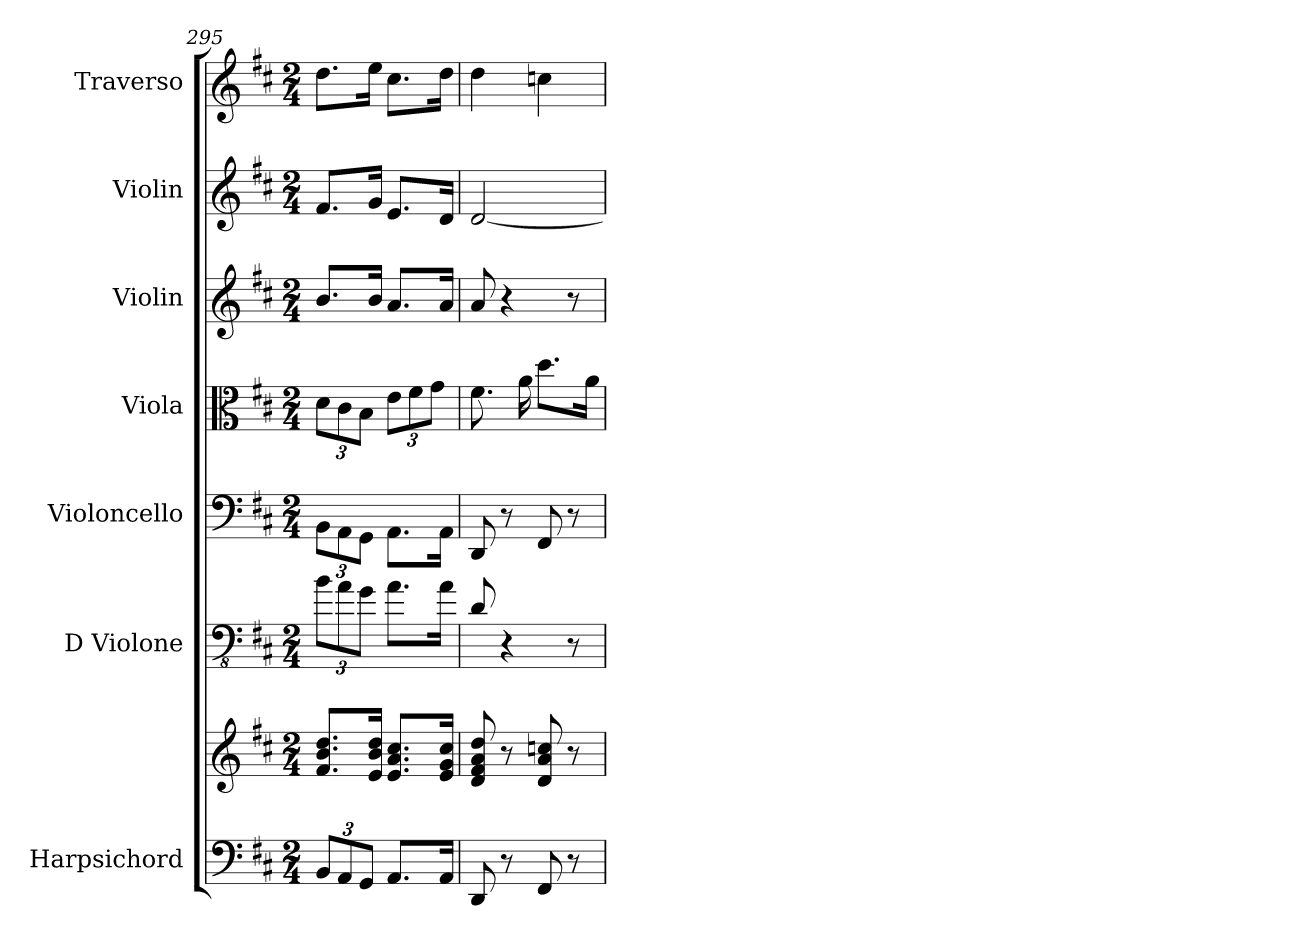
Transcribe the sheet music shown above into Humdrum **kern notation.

**kern	**kern	**kern	**kern	**kern	**kern	**kern	**kern
*part7	*part7	*part6	*part5	*part4	*part3	*part2	*part1
*staff8	*staff7	*staff6	*staff5	*staff4	*staff3	*staff2	*staff1
*I"Harpsichord	*	*I"D Violone	*I"Violoncello	*I"Viola	*I"Violin	*I"Violin	*I"Traverso
*I'Hch.	*	*I'D Vne.	*I'Vc.	*I'Vla.	*I'Vln.	*I'Vln.	*I'Trv.
*clefF4	*clefG2	*clefFv4	*clefF4	*clefC3	*clefG2	*clefG2	*clefG2
*	*	*ITrd7c12	*	*	*	*	*
*k[f#c#]	*k[f#c#]	*k[f#c#]	*k[f#c#]	*k[f#c#]	*k[f#c#]	*k[f#c#]	*k[f#c#]
*M2/4	*M2/4	*M2/4	*M2/4	*M2/4	*M2/4	*M2/4	*M2/4
*Xbrackettup	*	*Xbrackettup	*Xbrackettup	*Xbrackettup	*	*	*
=295	=295	=295	=295	=295	=295	=295	=295
12BB/L	8.f#/ 8.b/ 8.dd/L	12BB\L	12BB\L	12d\L	8.b/L	8.f#/L	8.dd\L
12AA/	.	12AA\	12AA\	12c#\	.	.	.
12GG/J	.	12GG\J	12GG\J	12B\J	.	.	.
.	16e/ 16b/ 16dd/Jk	.	.	.	16b/Jk	16g/Jk	16ee\Jk
8.AA/L	8.e/ 8.a/ 8.cc#/L	8.AA\L	8.AA\L	12e\L	8.a/L	8.e/L	8.cc#\L
.	.	.	.	12f#\	.	.	.
.	.	.	.	12g\J	.	.	.
16AA/Jk	16e/ 16g/ 16cc#/Jk	16AA\Jk	16AA\Jk	.	16a/Jk	16d/Jk	16dd\Jk
=296	=296	=296	=296	=296	=296	=296	=296
8DD/	8d/ 8f#/ 8a/ 8dd/	8DD/	8DD/	8.f#\	8a/	[2d/	4dd\
8r	8r	4r	8r	.	4r	.	.
.	.	.	.	16a\	.	.	.
8FF#/	8d/ 8a/ 8ccn/	.	8FF#/	8.dd\L	.	.	4ccn\
8r	8r	8r	8r	.	8r	.	.
.	.	.	.	16a\Jk	.	.	.
=	=	=	=	=	=	=	=
*-	*-	*-	*-	*-	*-	*-	*-
